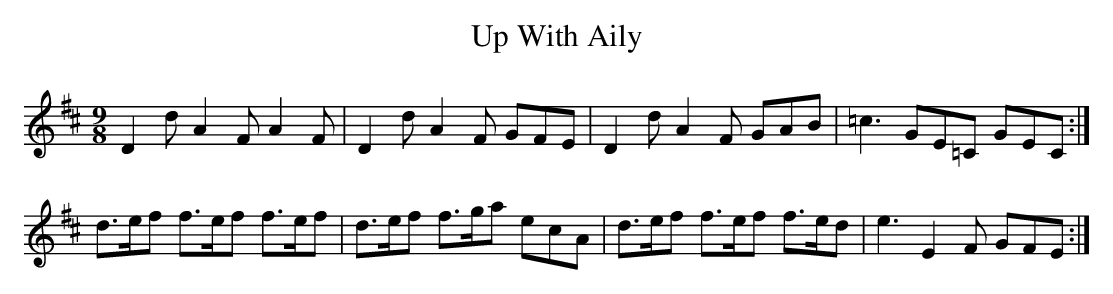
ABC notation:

X:1
T:Up With Aily
M:9/8
L:1/8
K:D
D2d A2F A2F|D2d A2F GFE|D2d A2F GAB|=c3 GE=C GEC:|
d>ef f>ef f>ef|d>ef f>ga ecA|d>ef f>ef f>ed|e3 E2F GFE:|
